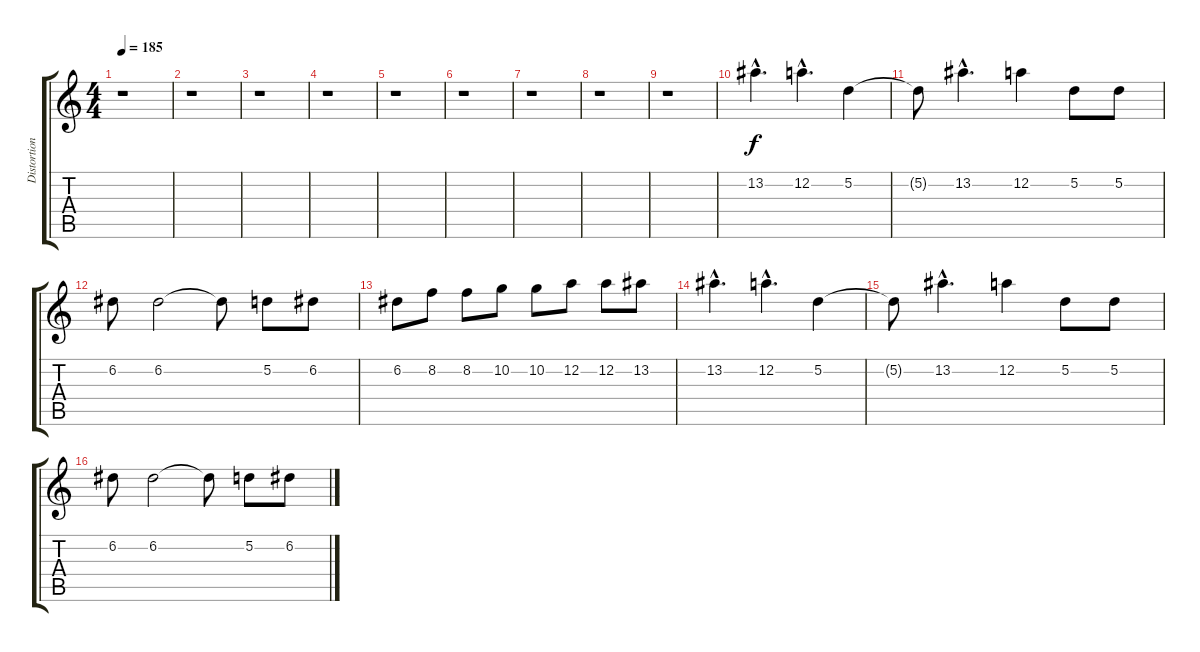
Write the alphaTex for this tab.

\track ("Distortion Guitar 1" "Distortion") {instrument distortionguitar}
\staff {score tabs}
\tuning (D4 A3 F3 C3 G2 C2) {hide}
\ts (4 4)
\tempo 185
\clef g2
\ks c
r.1{dy f} |
r.1 |
r.1 |
r.1 |
r.1 |
r.1 |
r.1 |
r.1 |
r.1 |
13.2{hac}.4{d} 12.2{hac}.4{d} 5.2.4 |
5.2{t}.8 13.2{hac}.4{d} 12.2.4 5.2.8 5.2.8 |
6.2.8 6.2.2 6.2{t}.8 5.2.8 6.2.8 |
6.2.8 8.2.8 8.2.8 10.2.8 10.2.8 12.2.8 12.2.8 13.2.8 |
13.2{hac}.4{d} 12.2{hac}.4{d} 5.2.4 |
5.2{t}.8 13.2{hac}.4{d} 12.2.4 5.2.8 5.2.8 |
6.2.8 6.2.2 6.2{t}.8 5.2.8 6.2.8
